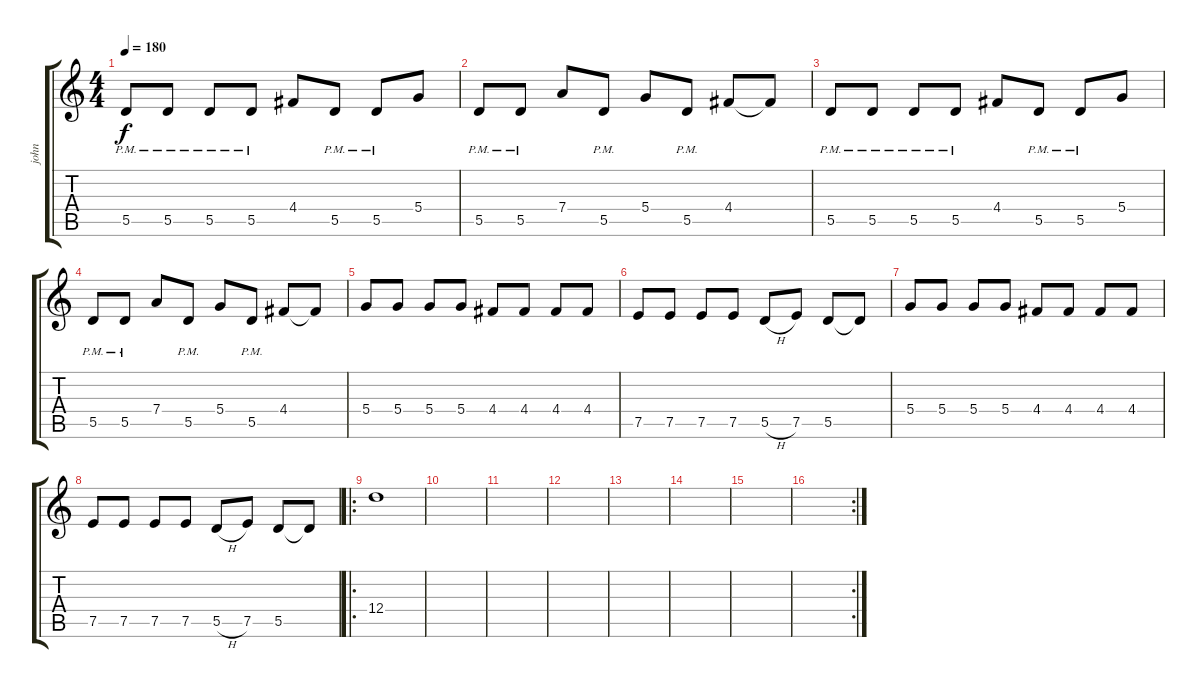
\track ("john" "john") {instrument overdrivenguitar}
\staff {score tabs}
\tuning (E4 B3 G3 D3 A2 D2) {hide}
\ts (4 4)
\tempo 180
\clef g2
\ks c
5.5{pm}.8{dy f} 5.5{pm}.8 5.5{pm}.8 5.5{pm}.8 4.4.8 5.5{pm}.8 5.5{pm}.8 5.4.8 |
5.5{pm}.8 5.5{pm}.8 7.4.8 5.5{pm}.8 5.4.8 5.5{pm}.8 4.4.8 4.4{t}.8 |
5.5{pm}.8 5.5{pm}.8 5.5{pm}.8 5.5{pm}.8 4.4.8 5.5{pm}.8 5.5{pm}.8 5.4.8 |
5.5{pm}.8 5.5{pm}.8 7.4.8 5.5{pm}.8 5.4.8 5.5{pm}.8 4.4.8 4.4{t}.8 |
5.4.8 5.4.8 5.4.8 5.4.8 4.4.8 4.4.8 4.4.8 4.4.8 |
7.5.8 7.5.8 7.5.8 7.5.8 5.5{h}.8 7.5.8 5.5.8 5.5{t}.8 |
5.4.8 5.4.8 5.4.8 5.4.8 4.4.8 4.4.8 4.4.8 4.4.8 |
7.5.8 7.5.8 7.5.8 7.5.8 5.5{h}.8 7.5.8 5.5.8 5.5{t}.8 |
\ro
12.4.1 |
|
|
|
|
|
|
\rc 2
